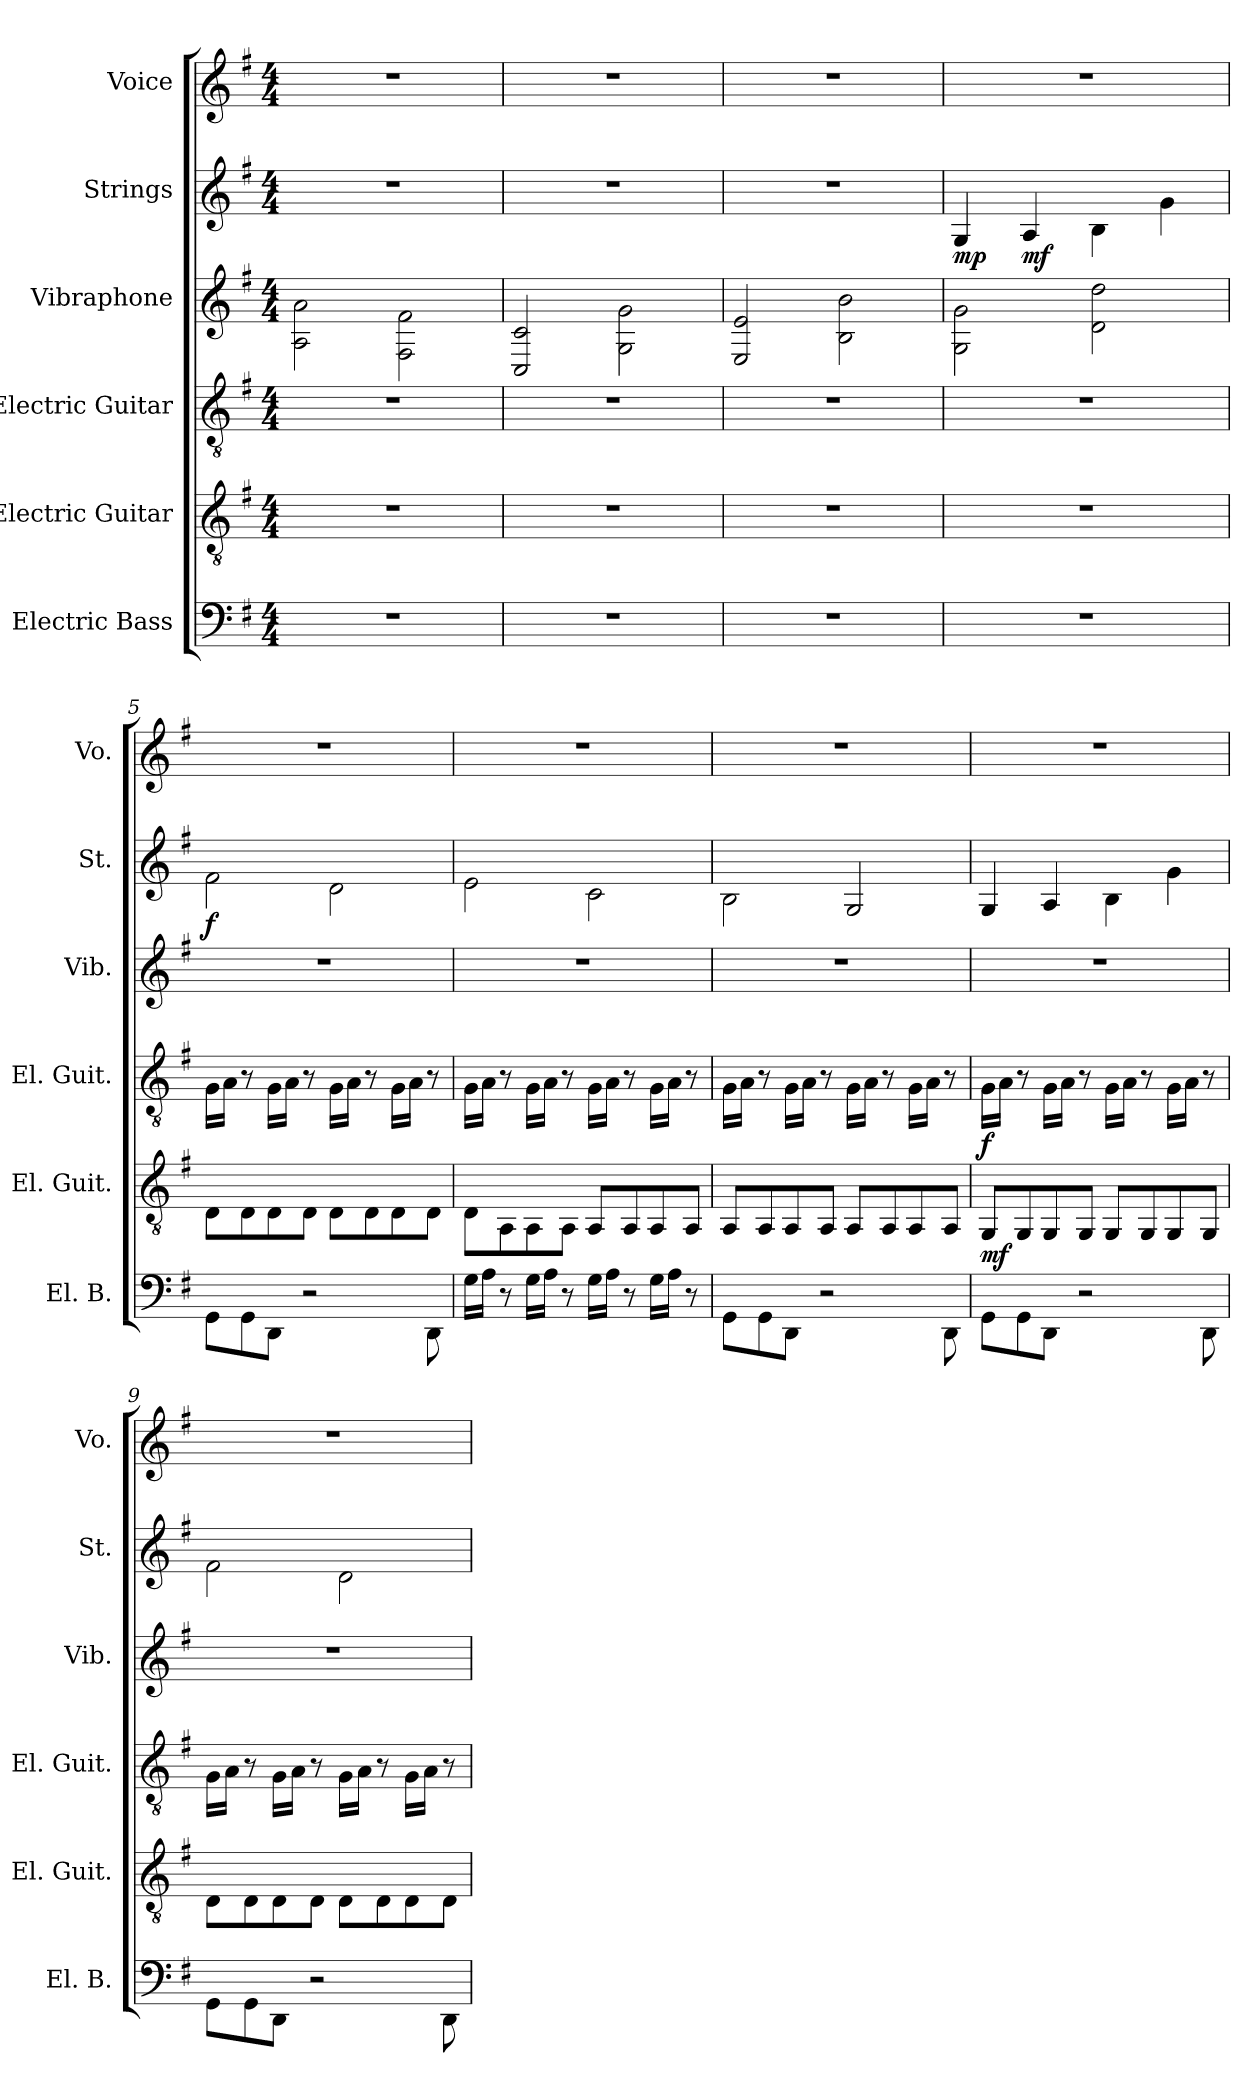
**kern	**kern	**dynam	**kern	**dynam	**kern	**kern	**dynam	**kern	**dynam
*part6	*part5	*part5	*part4	*part4	*part3	*part2	*part2	*part1	*part1
*staff6	*staff5	*staff5	*staff4	*staff4	*staff3	*staff2	*staff2	*staff1	*staff1
*I"Electric Bass	*I"Electric Guitar	*	*I"Electric Guitar	*	*I"Vibraphone	*I"Strings	*	*I"Voice	*
*I'El. B.	*I'El. Guit.	*	*I'El. Guit.	*	*I'Vib.	*I'St.	*	*I'Vo.	*
*clefF4	*clefGv2	*	*clefGv2	*	*clefG2	*clefG2	*	*clefG2	*
*k[f#]	*k[f#]	*	*k[f#]	*	*k[f#]	*k[f#]	*	*k[f#]	*
*M4/4	*M4/4	*	*M4/4	*	*M4/4	*M4/4	*	*M4/4	*
=1	=1	=1	=1	=1	=1	=1	=1	=1	=1
!	!	!	!	!	!	!	!	!	!LO:DY:a
1r	1r	.	1r	.	2A\ 2a\	1r	.	1r	M.M. = 125
.	.	.	.	.	2F#\ 2f#\	.	.	.	.
=2	=2	=2	=2	=2	=2	=2	=2	=2	=2
1r	1r	.	1r	.	2C/ 2c/	1r	.	1r	.
.	.	.	.	.	2G\ 2g\	.	.	.	.
=3	=3	=3	=3	=3	=3	=3	=3	=3	=3
1r	1r	.	1r	.	2E/ 2e/	1r	.	1r	.
.	.	.	.	.	2B\ 2b\	.	.	.	.
=4	=4	=4	=4	=4	=4	=4	=4	=4	=4
!	!	!	!	!	!	!	!LO:DY:b	!	!
1r	1r	.	1r	.	2G\ 2g\	4G/	mp	1r	.
!	!	!	!	!	!	!	!LO:DY:b	!	!
.	.	.	.	.	.	4A/	mf	.	.
.	.	.	.	.	2d\ 2dd\	4B\	.	.	.
.	.	.	.	.	.	4g\	.	.	.
=5	=5	=5	=5	=5	=5	=5	=5	=5	=5
!	!	!	!	!	!	!	!LO:DY:b	!	!
8GG\L	8D\L	.	16G\LL	.	1r	2f#\	f	1r	.
.	.	.	16A\JJ	.	.	.	.	.	.
8GG\	8D\	.	8r	.	.	.	.	.	.
8DD\J	8D\	.	16G\LL	.	.	.	.	.	.
.	.	.	16A\JJ	.	.	.	.	.	.
2r	8D\J	.	8r	.	.	.	.	.	.
.	8D\L	.	16G\LL	.	.	2d\	.	.	.
.	.	.	16A\JJ	.	.	.	.	.	.
.	8D\	.	8r	.	.	.	.	.	.
.	8D\	.	16G\LL	.	.	.	.	.	.
.	.	.	16A\JJ	.	.	.	.	.	.
8DD\	8D\J	.	8r	.	.	.	.	.	.
!!LO:PB:g=z
=6	=6	=6	=6	=6	=6	=6	=6	=6	=6
16G\LL	8D\L	.	16G\LL	.	1r	2e\	.	1r	.
16A\JJ	.	.	16A\JJ	.	.	.	.	.	.
8r	8AA\	.	8r	.	.	.	.	.	.
16G\LL	8AA\	.	16G\LL	.	.	.	.	.	.
16A\JJ	.	.	16A\JJ	.	.	.	.	.	.
8r	8AA\J	.	8r	.	.	.	.	.	.
16G\LL	8AA/L	.	16G\LL	.	.	2c\	.	.	.
16A\JJ	.	.	16A\JJ	.	.	.	.	.	.
8r	8AA/	.	8r	.	.	.	.	.	.
16G\LL	8AA/	.	16G\LL	.	.	.	.	.	.
16A\JJ	.	.	16A\JJ	.	.	.	.	.	.
8r	8AA/J	.	8r	.	.	.	.	.	.
=7	=7	=7	=7	=7	=7	=7	=7	=7	=7
8GG\L	8AA/L	.	16G\LL	.	1r	2B\	.	1r	.
.	.	.	16A\JJ	.	.	.	.	.	.
8GG\	8AA/	.	8r	.	.	.	.	.	.
8DD\J	8AA/	.	16G\LL	.	.	.	.	.	.
.	.	.	16A\JJ	.	.	.	.	.	.
2r	8AA/J	.	8r	.	.	.	.	.	.
.	8AA/L	.	16G\LL	.	.	2G/	.	.	.
.	.	.	16A\JJ	.	.	.	.	.	.
.	8AA/	.	8r	.	.	.	.	.	.
.	8AA/	.	16G\LL	.	.	.	.	.	.
.	.	.	16A\JJ	.	.	.	.	.	.
8DD\	8AA/J	.	8r	.	.	.	.	.	.
=8	=8	=8	=8	=8	=8	=8	=8	=8	=8
!	!	!LO:DY:b	!	!LO:DY:b	!	!	!	!	!
8GG\L	8GG/L	mf	16G\LL	f	1r	4G/	.	1r	.
.	.	.	16A\JJ	.	.	.	.	.	.
8GG\	8GG/	.	8r	.	.	.	.	.	.
8DD\J	8GG/	.	16G\LL	.	.	4A/	.	.	.
.	.	.	16A\JJ	.	.	.	.	.	.
2r	8GG/J	.	8r	.	.	.	.	.	.
.	8GG/L	.	16G\LL	.	.	4B\	.	.	.
.	.	.	16A\JJ	.	.	.	.	.	.
.	8GG/	.	8r	.	.	.	.	.	.
.	8GG/	.	16G\LL	.	.	4g\	.	.	.
.	.	.	16A\JJ	.	.	.	.	.	.
8DD\	8GG/J	.	8r	.	.	.	.	.	.
!!LO:LB:g=z
=9	=9	=9	=9	=9	=9	=9	=9	=9	=9
8GG\L	8D\L	.	16G\LL	.	1r	2f#\	.	1r	.
.	.	.	16A\JJ	.	.	.	.	.	.
8GG\	8D\	.	8r	.	.	.	.	.	.
8DD\J	8D\	.	16G\LL	.	.	.	.	.	.
.	.	.	16A\JJ	.	.	.	.	.	.
2r	8D\J	.	8r	.	.	.	.	.	.
.	8D\L	.	16G\LL	.	.	2d\	.	.	.
.	.	.	16A\JJ	.	.	.	.	.	.
.	8D\	.	8r	.	.	.	.	.	.
.	8D\	.	16G\LL	.	.	.	.	.	.
.	.	.	16A\JJ	.	.	.	.	.	.
8DD\	8D\J	.	8r	.	.	.	.	.	.
=	=	=	=	=	=	=	=	=	=
*-	*-	*-	*-	*-	*-	*-	*-	*-	*-
